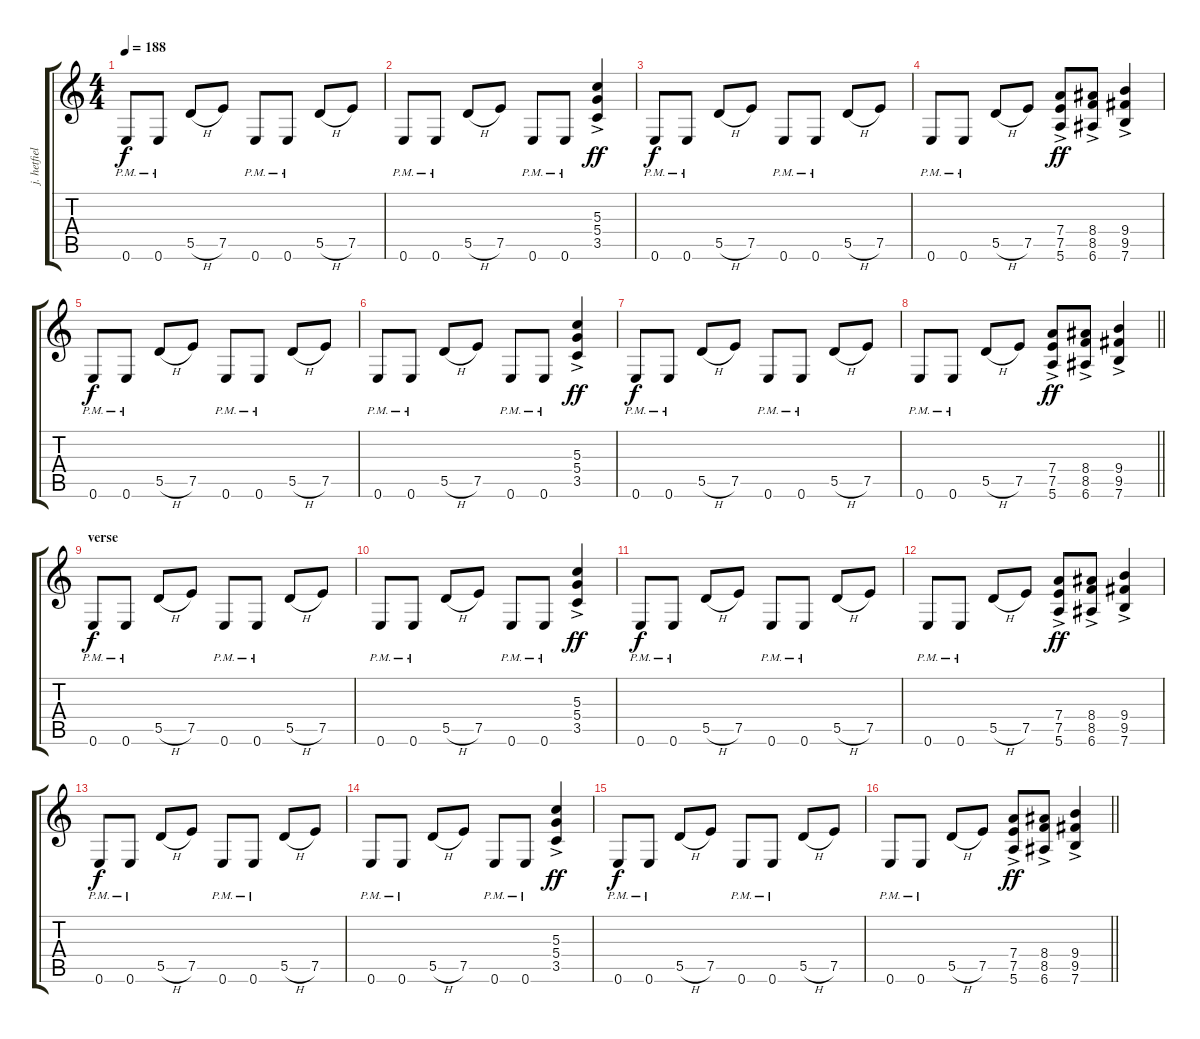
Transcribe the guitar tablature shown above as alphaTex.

\track ("j. hetfield - rhythm guitar" "j. hetfiel") {instrument distortionguitar}
\staff {score tabs}
\tuning (E4 B3 G3 D3 A2 E2) {hide}
\ts (4 4)
\tempo 188
\clef g2
\ks c
0.6{pm}.8{dy f} 0.6{pm}.8 5.5{h}.8 7.5.8 0.6{pm}.8 0.6{pm}.8 5.5{h}.8 7.5.8 |
0.6{pm}.8 0.6{pm}.8 5.5{h}.8 7.5.8 0.6{pm}.8 0.6{pm}.8 (5.3{ac} 5.4{ac} 3.5{ac}).4{dy ff} |
0.6{pm}.8{dy f} 0.6{pm}.8 5.5{h}.8 7.5.8 0.6{pm}.8 0.6{pm}.8 5.5{h}.8 7.5.8 |
0.6{pm}.8 0.6{pm}.8 5.5{h}.8 7.5.8 (7.4{ac} 7.5{ac} 5.6{ac}).8{dy ff} (8.4{ac} 8.5{ac} 6.6{ac}).8 (9.4{ac} 9.5{ac} 7.6{ac}).4 |
0.6{pm}.8{dy f} 0.6{pm}.8 5.5{h}.8 7.5.8 0.6{pm}.8 0.6{pm}.8 5.5{h}.8 7.5.8 |
0.6{pm}.8 0.6{pm}.8 5.5{h}.8 7.5.8 0.6{pm}.8 0.6{pm}.8 (5.3{ac} 5.4{ac} 3.5{ac}).4{dy ff} |
0.6{pm}.8{dy f} 0.6{pm}.8 5.5{h}.8 7.5.8 0.6{pm}.8 0.6{pm}.8 5.5{h}.8 7.5.8 |
\barLineRight lightlight
0.6{pm}.8 0.6{pm}.8 5.5{h}.8 7.5.8 (7.4{ac} 7.5{ac} 5.6{ac}).8{dy ff} (8.4{ac} 8.5{ac} 6.6{ac}).8 (9.4{ac} 9.5{ac} 7.6{ac}).4 |
\section ("" "verse")
0.6{pm}.8{dy f} 0.6{pm}.8 5.5{h}.8 7.5.8 0.6{pm}.8 0.6{pm}.8 5.5{h}.8 7.5.8 |
0.6{pm}.8 0.6{pm}.8 5.5{h}.8 7.5.8 0.6{pm}.8 0.6{pm}.8 (5.3{ac} 5.4{ac} 3.5{ac}).4{dy ff} |
0.6{pm}.8{dy f} 0.6{pm}.8 5.5{h}.8 7.5.8 0.6{pm}.8 0.6{pm}.8 5.5{h}.8 7.5.8 |
0.6{pm}.8 0.6{pm}.8 5.5{h}.8 7.5.8 (7.4{ac} 7.5{ac} 5.6{ac}).8{dy ff} (8.4{ac} 8.5{ac} 6.6{ac}).8 (9.4{ac} 9.5{ac} 7.6{ac}).4 |
0.6{pm}.8{dy f} 0.6{pm}.8 5.5{h}.8 7.5.8 0.6{pm}.8 0.6{pm}.8 5.5{h}.8 7.5.8 |
0.6{pm}.8 0.6{pm}.8 5.5{h}.8 7.5.8 0.6{pm}.8 0.6{pm}.8 (5.3{ac} 5.4{ac} 3.5{ac}).4{dy ff} |
0.6{pm}.8{dy f} 0.6{pm}.8 5.5{h}.8 7.5.8 0.6{pm}.8 0.6{pm}.8 5.5{h}.8 7.5.8 |
\barLineRight lightlight
0.6{pm}.8 0.6{pm}.8 5.5{h}.8 7.5.8 (7.4{ac} 7.5{ac} 5.6{ac}).8{dy ff} (8.4{ac} 8.5{ac} 6.6{ac}).8 (9.4{ac} 9.5{ac} 7.6{ac}).4
